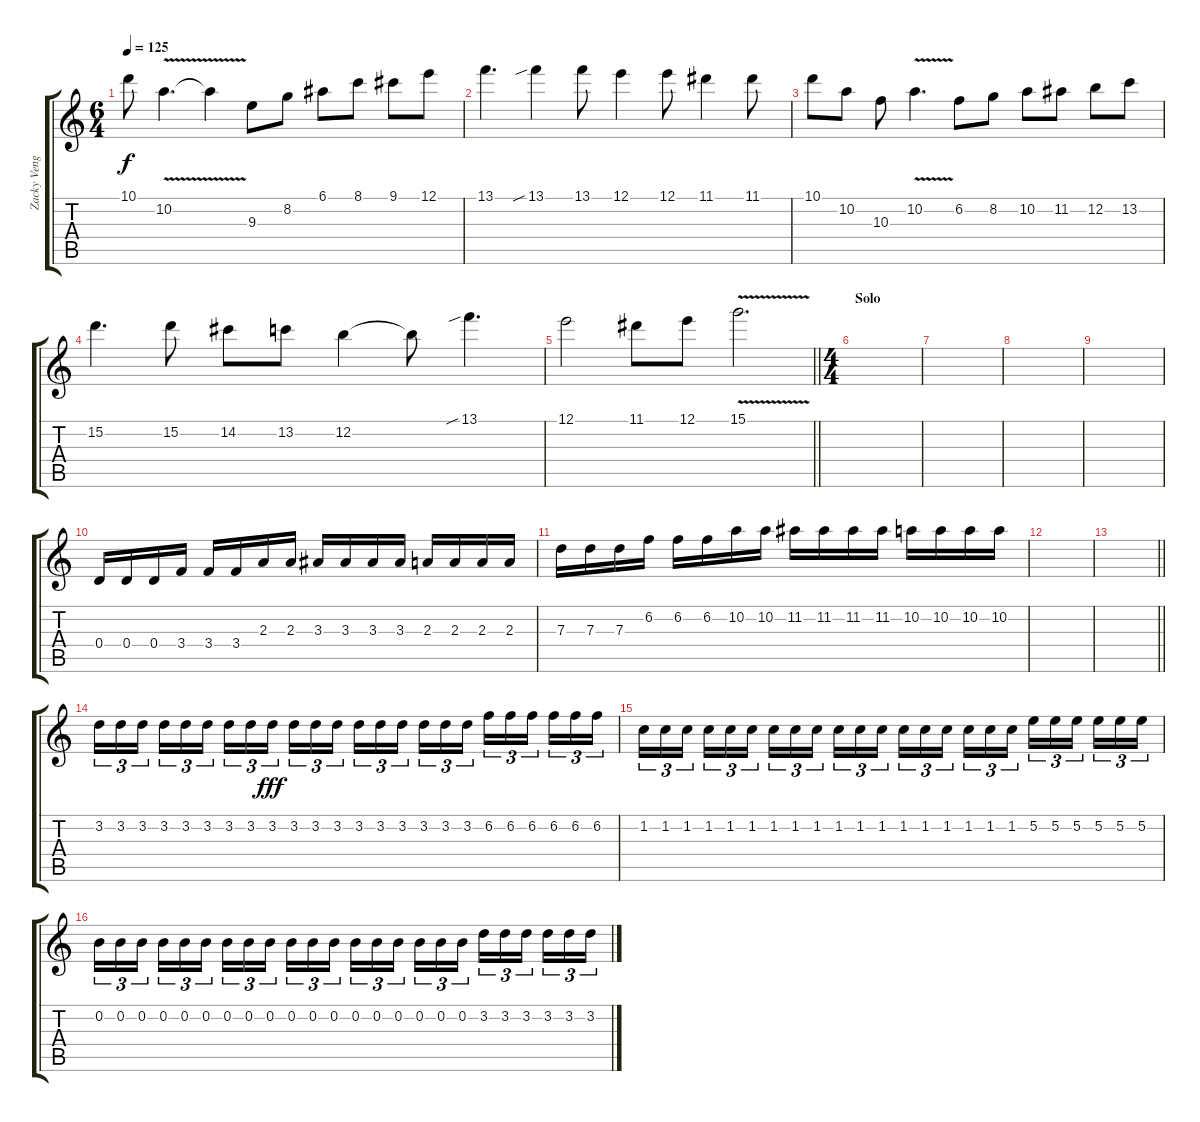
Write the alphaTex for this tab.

\track ("Zacky Vengeance" "Zacky Veng") {instrument distortionguitar}
\staff {score tabs}
\tuning (E4 B3 G3 D3 A2 D2) {hide}
\ts (6 4)
\tempo 125
\clef g2
\ks c
10.1.8{dy f} 10.2{v}.4{d} 10.2{t}.4 9.3.8 8.2.8 6.1.8 8.1.8 9.1.8 12.1.8 |
13.1.4{d} 13.1{sib}.4 13.1.8 12.1.4 12.1.8 11.1.4 11.1.8 |
10.1.8 10.2.8 10.3.8 10.2{v}.4{d} 6.2.8 8.2.8 10.2.8 11.2.8 12.2.8 13.2.8 |
15.2.4{d} 15.2.8 14.2.8 13.2.8 12.2.4 12.2{t}.8 13.1{sib}.4{d} |
\barLineRight lightlight
12.1.2 11.1.8 12.1.8 15.1{v}.2{d} |
\ts (4 4)
\section ("" "Solo")
|
|
|
|
0.4.16 0.4.16 0.4.16 3.4.16 3.4.16 3.4.16 2.3.16 2.3.16 3.3.16 3.3.16 3.3.16 3.3.16 2.3.16 2.3.16 2.3.16 2.3.16 |
7.3.16 7.3.16 7.3.16 6.2.16 6.2.16 6.2.16 10.2.16 10.2.16 11.2.16 11.2.16 11.2.16 11.2.16 10.2.16 10.2.16 10.2.16 10.2.16 |
|
\barLineRight lightlight
|
3.2.16{tu (3 2)} 3.2.16{tu (3 2)} 3.2.16{tu (3 2) beam splitsecondary} 3.2.16{tu (3 2)} 3.2.16{tu (3 2)} 3.2.16{tu (3 2)} 3.2.16{tu (3 2)} 3.2.16{tu (3 2)} 3.2.16{tu (3 2) dy fff beam splitsecondary} 3.2.16{tu (3 2)} 3.2.16{tu (3 2)} 3.2.16{tu (3 2)} 3.2.16{tu (3 2)} 3.2.16{tu (3 2)} 3.2.16{tu (3 2) beam splitsecondary} 3.2.16{tu (3 2)} 3.2.16{tu (3 2)} 3.2.16{tu (3 2)} 6.2.16{tu (3 2)} 6.2.16{tu (3 2)} 6.2.16{tu (3 2) beam splitsecondary} 6.2.16{tu (3 2)} 6.2.16{tu (3 2)} 6.2.16{tu (3 2)} |
1.2.16{tu (3 2)} 1.2.16{tu (3 2)} 1.2.16{tu (3 2) beam splitsecondary} 1.2.16{tu (3 2)} 1.2.16{tu (3 2)} 1.2.16{tu (3 2)} 1.2.16{tu (3 2)} 1.2.16{tu (3 2)} 1.2.16{tu (3 2) beam splitsecondary} 1.2.16{tu (3 2)} 1.2.16{tu (3 2)} 1.2.16{tu (3 2)} 1.2.16{tu (3 2)} 1.2.16{tu (3 2)} 1.2.16{tu (3 2) beam splitsecondary} 1.2.16{tu (3 2)} 1.2.16{tu (3 2)} 1.2.16{tu (3 2)} 5.2.16{tu (3 2)} 5.2.16{tu (3 2)} 5.2.16{tu (3 2) beam splitsecondary} 5.2.16{tu (3 2)} 5.2.16{tu (3 2)} 5.2.16{tu (3 2)} |
0.2.16{tu (3 2)} 0.2.16{tu (3 2)} 0.2.16{tu (3 2) beam splitsecondary} 0.2.16{tu (3 2)} 0.2.16{tu (3 2)} 0.2.16{tu (3 2)} 0.2.16{tu (3 2)} 0.2.16{tu (3 2)} 0.2.16{tu (3 2) beam splitsecondary} 0.2.16{tu (3 2)} 0.2.16{tu (3 2)} 0.2.16{tu (3 2)} 0.2.16{tu (3 2)} 0.2.16{tu (3 2)} 0.2.16{tu (3 2) beam splitsecondary} 0.2.16{tu (3 2)} 0.2.16{tu (3 2)} 0.2.16{tu (3 2)} 3.2.16{tu (3 2)} 3.2.16{tu (3 2)} 3.2.16{tu (3 2) beam splitsecondary} 3.2.16{tu (3 2)} 3.2.16{tu (3 2)} 3.2.16{tu (3 2)}
